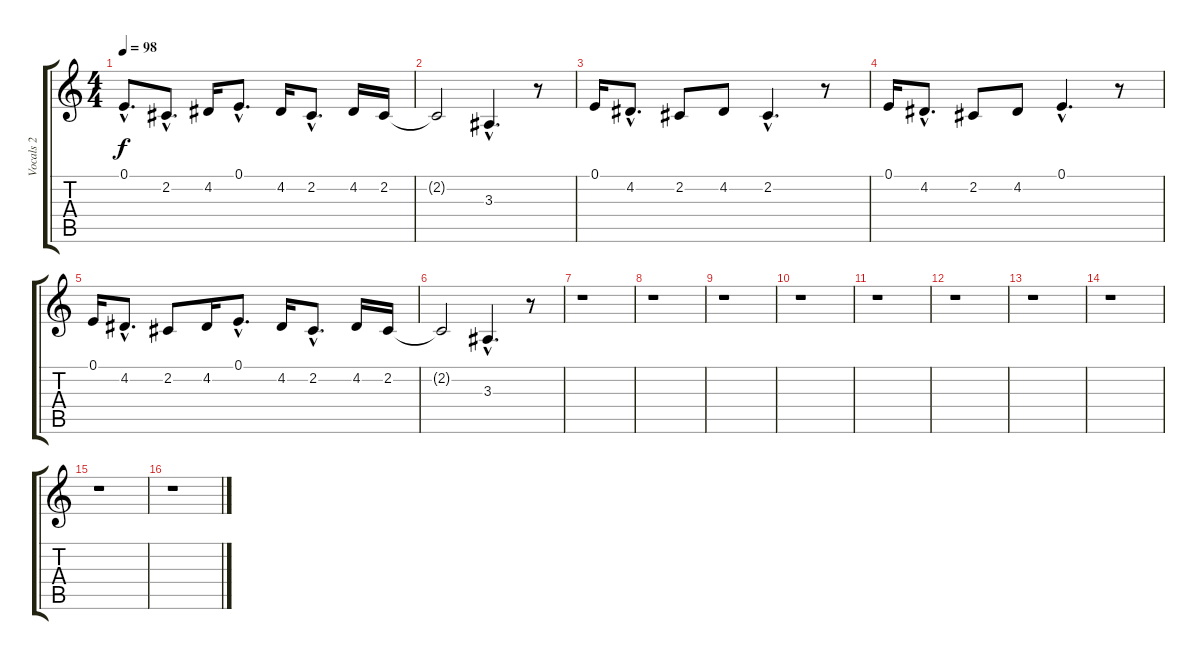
\track ("Vocals 2" "Vocals 2") {instrument brightacousticpiano}
\staff {score tabs}
\tuning (E4 B3 G3 D3 A2 E2) {hide}
\ts (4 4)
\tempo 98
\clef g2
\ks c
0.1{hac}.8{d dy f} 2.2{hac}.8{d} 4.2.16 0.1{hac}.8{d} 4.2.16 2.2{hac}.8{d} 4.2.16 2.2.16 |
2.2{t}.2 3.3{hac}.4{d} r.8 |
0.1.16 4.2{hac}.8{d} 2.2.8 4.2.8 2.2{hac}.4{d} r.8 |
0.1.16 4.2{hac}.8{d} 2.2.8 4.2.8 0.1{hac}.4{d} r.8 |
0.1.16 4.2{hac}.8{d} 2.2.8 4.2.16 0.1{hac}.8{d} 4.2.16 2.2{hac}.8{d} 4.2.16 2.2.16 |
2.2{t}.2 3.3{hac}.4{d} r.8 |
r.1 |
r.1 |
r.1 |
r.1 |
r.1 |
r.1 |
r.1 |
r.1 |
r.1 |
r.1
